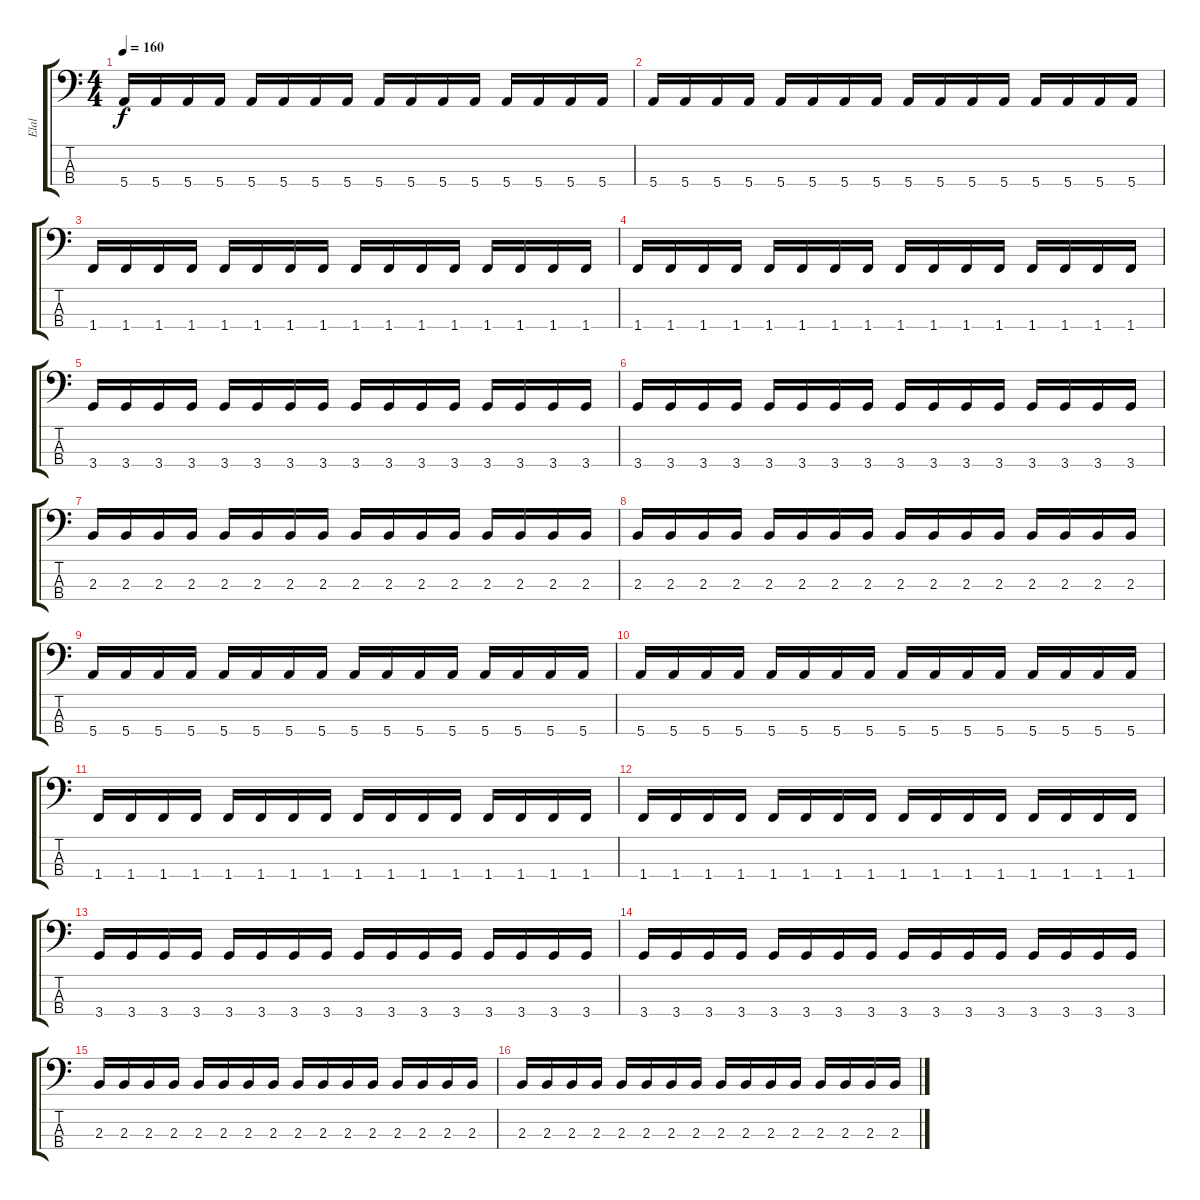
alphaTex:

\track ("Elal" "Elal") {instrument electricbassfinger}
\staff {score tabs}
\tuning (G2 D2 A1 E1) {hide}
\ts (4 4)
\tempo 160
\clef f4
\ks c
5.4.16{dy f} 5.4.16 5.4.16 5.4.16 5.4.16 5.4.16 5.4.16 5.4.16 5.4.16 5.4.16 5.4.16 5.4.16 5.4.16 5.4.16 5.4.16 5.4.16 |
5.4.16 5.4.16 5.4.16 5.4.16 5.4.16 5.4.16 5.4.16 5.4.16 5.4.16 5.4.16 5.4.16 5.4.16 5.4.16 5.4.16 5.4.16 5.4.16 |
1.4.16 1.4.16 1.4.16 1.4.16 1.4.16 1.4.16 1.4.16 1.4.16 1.4.16 1.4.16 1.4.16 1.4.16 1.4.16 1.4.16 1.4.16 1.4.16 |
1.4.16 1.4.16 1.4.16 1.4.16 1.4.16 1.4.16 1.4.16 1.4.16 1.4.16 1.4.16 1.4.16 1.4.16 1.4.16 1.4.16 1.4.16 1.4.16 |
3.4.16 3.4.16 3.4.16 3.4.16 3.4.16 3.4.16 3.4.16 3.4.16 3.4.16 3.4.16 3.4.16 3.4.16 3.4.16 3.4.16 3.4.16 3.4.16 |
3.4.16 3.4.16 3.4.16 3.4.16 3.4.16 3.4.16 3.4.16 3.4.16 3.4.16 3.4.16 3.4.16 3.4.16 3.4.16 3.4.16 3.4.16 3.4.16 |
2.3.16 2.3.16 2.3.16 2.3.16 2.3.16 2.3.16 2.3.16 2.3.16 2.3.16 2.3.16 2.3.16 2.3.16 2.3.16 2.3.16 2.3.16 2.3.16 |
2.3.16 2.3.16 2.3.16 2.3.16 2.3.16 2.3.16 2.3.16 2.3.16 2.3.16 2.3.16 2.3.16 2.3.16 2.3.16 2.3.16 2.3.16 2.3.16 |
5.4.16 5.4.16 5.4.16 5.4.16 5.4.16 5.4.16 5.4.16 5.4.16 5.4.16 5.4.16 5.4.16 5.4.16 5.4.16 5.4.16 5.4.16 5.4.16 |
5.4.16 5.4.16 5.4.16 5.4.16 5.4.16 5.4.16 5.4.16 5.4.16 5.4.16 5.4.16 5.4.16 5.4.16 5.4.16 5.4.16 5.4.16 5.4.16 |
1.4.16 1.4.16 1.4.16 1.4.16 1.4.16 1.4.16 1.4.16 1.4.16 1.4.16 1.4.16 1.4.16 1.4.16 1.4.16 1.4.16 1.4.16 1.4.16 |
1.4.16 1.4.16 1.4.16 1.4.16 1.4.16 1.4.16 1.4.16 1.4.16 1.4.16 1.4.16 1.4.16 1.4.16 1.4.16 1.4.16 1.4.16 1.4.16 |
3.4.16 3.4.16 3.4.16 3.4.16 3.4.16 3.4.16 3.4.16 3.4.16 3.4.16 3.4.16 3.4.16 3.4.16 3.4.16 3.4.16 3.4.16 3.4.16 |
3.4.16 3.4.16 3.4.16 3.4.16 3.4.16 3.4.16 3.4.16 3.4.16 3.4.16 3.4.16 3.4.16 3.4.16 3.4.16 3.4.16 3.4.16 3.4.16 |
2.3.16 2.3.16 2.3.16 2.3.16 2.3.16 2.3.16 2.3.16 2.3.16 2.3.16 2.3.16 2.3.16 2.3.16 2.3.16 2.3.16 2.3.16 2.3.16 |
2.3.16 2.3.16 2.3.16 2.3.16 2.3.16 2.3.16 2.3.16 2.3.16 2.3.16 2.3.16 2.3.16 2.3.16 2.3.16 2.3.16 2.3.16 2.3.16
